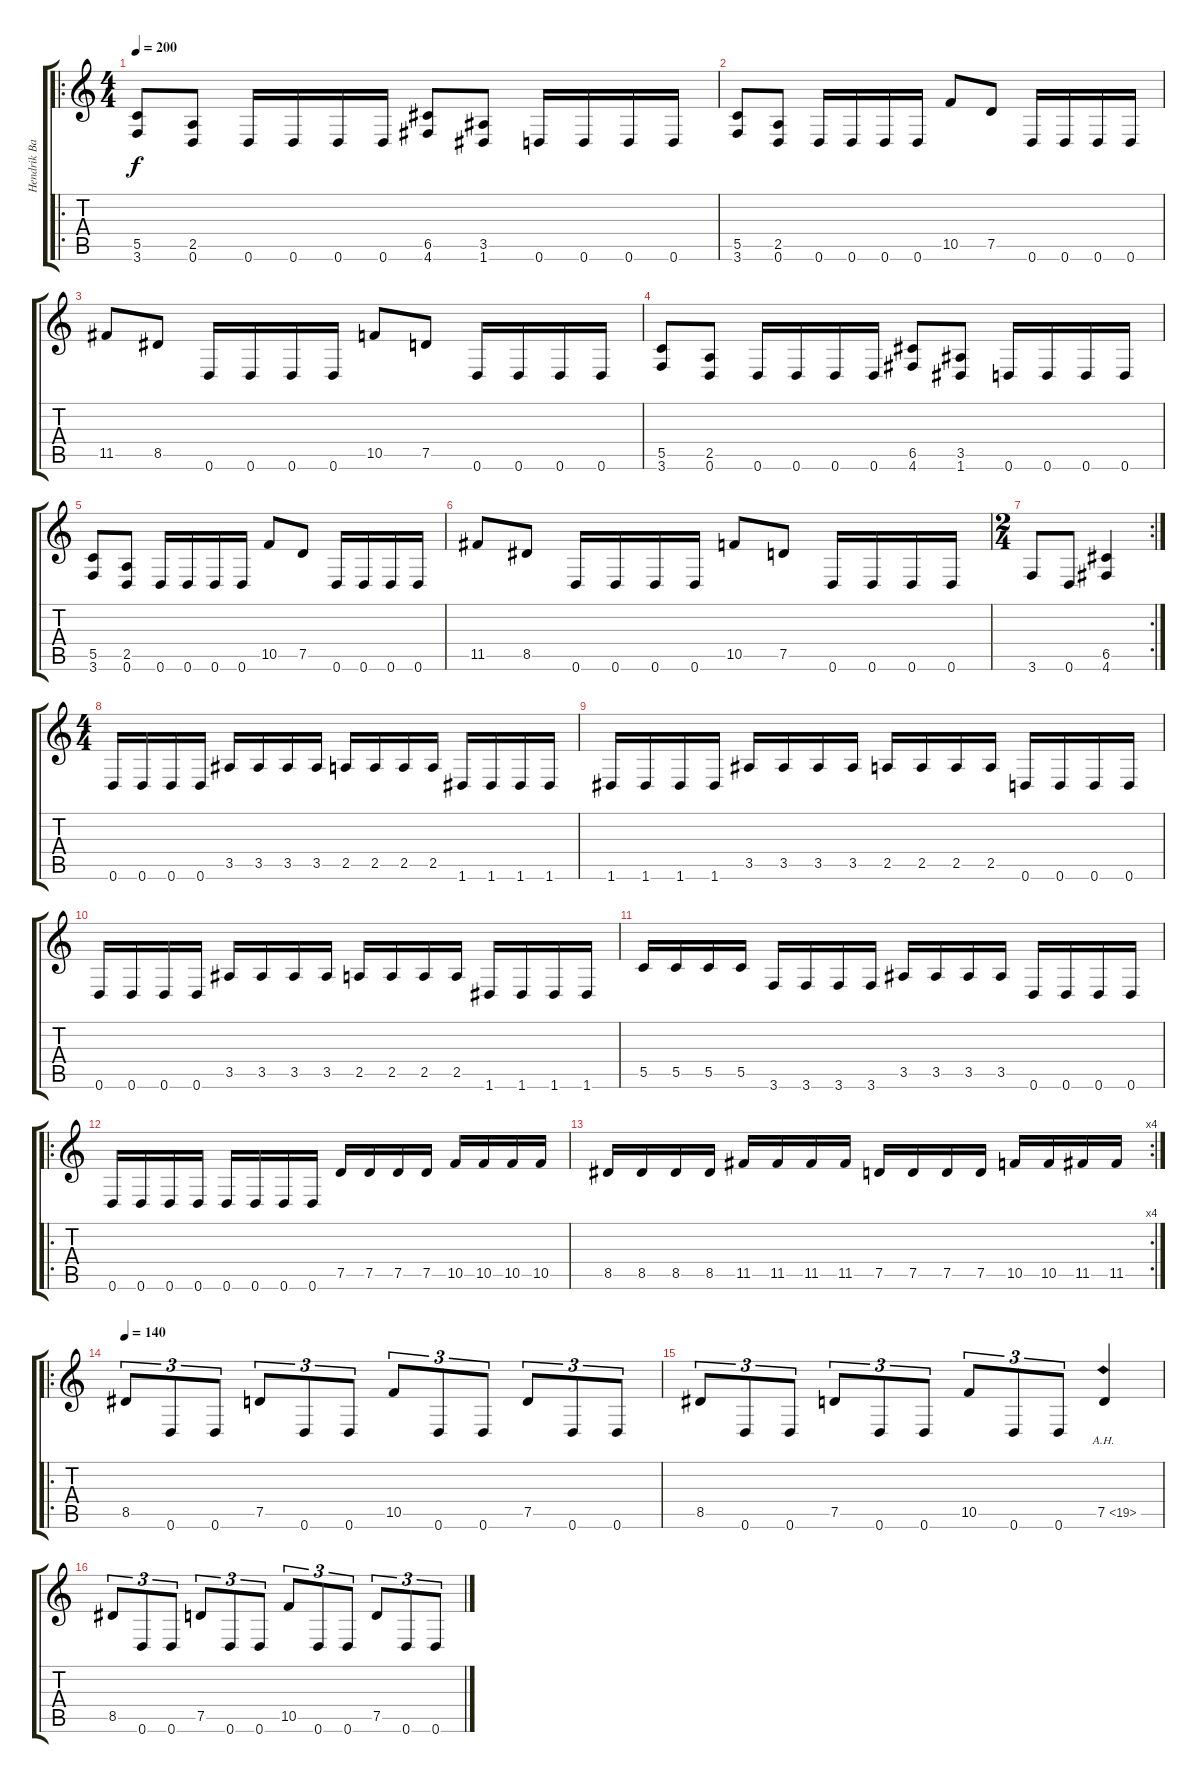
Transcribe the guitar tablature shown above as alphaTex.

\track ("Hendrik Bache" "Hendrik Ba") {instrument distortionguitar}
\staff {score tabs}
\tuning (D4 A3 F3 C3 G2 D2) {hide}
\ro
\ts (4 4)
\tempo 200
\clef g2
\ks c
(5.5 3.6).8{dy f} (2.5 0.6).8 0.6.16 0.6.16 0.6.16 0.6.16 (6.5 4.6).8 (3.5 1.6).8 0.6.16 0.6.16 0.6.16 0.6.16 |
(5.5 3.6).8 (2.5 0.6).8 0.6.16 0.6.16 0.6.16 0.6.16 10.5.8 7.5.8 0.6.16 0.6.16 0.6.16 0.6.16 |
11.5.8 8.5.8 0.6.16 0.6.16 0.6.16 0.6.16 10.5.8 7.5.8 0.6.16 0.6.16 0.6.16 0.6.16 |
(5.5 3.6).8 (2.5 0.6).8 0.6.16 0.6.16 0.6.16 0.6.16 (6.5 4.6).8 (3.5 1.6).8 0.6.16 0.6.16 0.6.16 0.6.16 |
(5.5 3.6).8 (2.5 0.6).8 0.6.16 0.6.16 0.6.16 0.6.16 10.5.8 7.5.8 0.6.16 0.6.16 0.6.16 0.6.16 |
11.5.8 8.5.8 0.6.16 0.6.16 0.6.16 0.6.16 10.5.8 7.5.8 0.6.16 0.6.16 0.6.16 0.6.16 |
\rc 2
\ts (2 4)
3.6.8 0.6.8 (6.5 4.6).4 |
\ts (4 4)
0.6.16 0.6.16 0.6.16 0.6.16 3.5.16 3.5.16 3.5.16 3.5.16 2.5.16 2.5.16 2.5.16 2.5.16 1.6.16 1.6.16 1.6.16 1.6.16 |
1.6.16 1.6.16 1.6.16 1.6.16 3.5.16 3.5.16 3.5.16 3.5.16 2.5.16 2.5.16 2.5.16 2.5.16 0.6.16 0.6.16 0.6.16 0.6.16 |
0.6.16 0.6.16 0.6.16 0.6.16 3.5.16 3.5.16 3.5.16 3.5.16 2.5.16 2.5.16 2.5.16 2.5.16 1.6.16 1.6.16 1.6.16 1.6.16 |
5.5.16 5.5.16 5.5.16 5.5.16 3.6.16 3.6.16 3.6.16 3.6.16 3.5.16 3.5.16 3.5.16 3.5.16 0.6.16 0.6.16 0.6.16 0.6.16 |
\ro
0.6.16 0.6.16 0.6.16 0.6.16 0.6.16 0.6.16 0.6.16 0.6.16 7.5.16 7.5.16 7.5.16 7.5.16 10.5.16 10.5.16 10.5.16 10.5.16 |
\rc 4
8.5.16 8.5.16 8.5.16 8.5.16 11.5.16 11.5.16 11.5.16 11.5.16 7.5.16 7.5.16 7.5.16 7.5.16 10.5.16 10.5.16 11.5.16 11.5.16 |
\ro
\tempo 140
8.5.8{tu (3 2)} 0.6.8{tu (3 2)} 0.6.8{tu (3 2)} 7.5.8{tu (3 2)} 0.6.8{tu (3 2)} 0.6.8{tu (3 2)} 10.5.8{tu (3 2)} 0.6.8{tu (3 2)} 0.6.8{tu (3 2)} 7.5.8{tu (3 2)} 0.6.8{tu (3 2)} 0.6.8{tu (3 2)} |
8.5.8{tu (3 2)} 0.6.8{tu (3 2)} 0.6.8{tu (3 2)} 7.5.8{tu (3 2)} 0.6.8{tu (3 2)} 0.6.8{tu (3 2)} 10.5.8{tu (3 2)} 0.6.8{tu (3 2)} 0.6.8{tu (3 2)} 7.5{ah 12}.4 |
8.5.8{tu (3 2)} 0.6.8{tu (3 2)} 0.6.8{tu (3 2)} 7.5.8{tu (3 2)} 0.6.8{tu (3 2)} 0.6.8{tu (3 2)} 10.5.8{tu (3 2)} 0.6.8{tu (3 2)} 0.6.8{tu (3 2)} 7.5.8{tu (3 2)} 0.6.8{tu (3 2)} 0.6.8{tu (3 2)}
